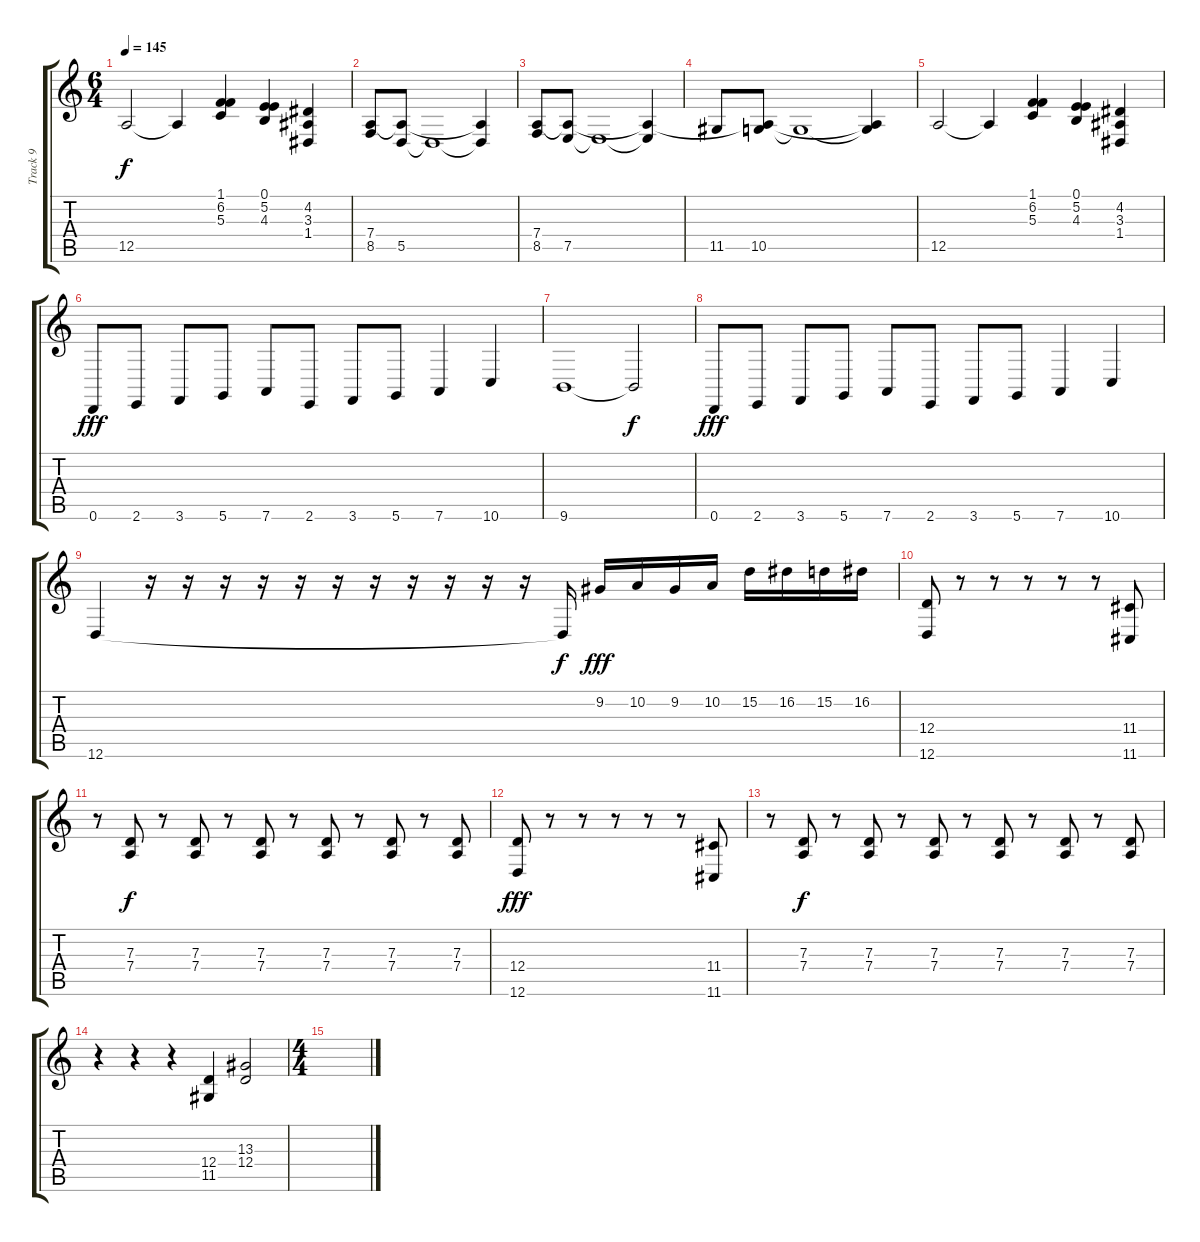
\track ("Track 9" "Track 9") {instrument trumpet}
\staff {score tabs}
\tuning (E4 B3 G3 D3 A2 D2) {hide}
\ts (6 4)
\tempo 145
\clef g2
\ks c
12.5.2{dy f} 12.5{t}.4 (1.1 6.2 5.3).4 (0.1 5.2 4.3).4 (4.2 3.3 1.4).4 |
(7.4 8.5).8 (7.4{t} 5.5).8 5.5{t}.1 (7.4{t} 5.5{t}).4 |
(7.4 8.5).8 (7.4{t} 7.5).8 7.5{t}.1 (7.4{t} 7.5{t}).4 |
11.5.8 (7.4{t} 10.5).8 10.5{t}.1 (7.4{t} 10.5{t}).4 |
12.5.2 12.5{t}.4 (1.1 6.2 5.3).4 (0.1 5.2 4.3).4 (4.2 3.3 1.4).4 |
0.6.8{dy fff} 2.6.8 3.6.8 5.6.8 7.6.8 2.6.8 3.6.8 5.6.8 7.6.4 10.6.4 |
9.6.1 9.6{t}.2{dy f} |
0.6.8{dy fff} 2.6.8 3.6.8 5.6.8 7.6.8 2.6.8 3.6.8 5.6.8 7.6.4 10.6.4 |
12.6.4 r.16 r.16 r.16 r.16 r.16 r.16 r.16 r.16 r.16 r.16 r.16 12.6{t}.16{dy f} 9.2.16{dy fff} 10.2.16 9.2.16 10.2.16 15.2.16 16.2.16 15.2.16 16.2.16 |
(12.4 12.6).8{volume 14 instrument trumpet} r.8 r.8 r.8 r.8 r.8 (11.4 11.6).8 |
r.8 (7.3 7.4).8{dy f} r.8 (7.3 7.4).8 r.8 (7.3 7.4).8 r.8 (7.3 7.4).8 r.8 (7.3 7.4).8 r.8 (7.3 7.4).8 |
(12.4 12.6).8{dy fff volume 14 instrument trumpet} r.8 r.8 r.8 r.8 r.8 (11.4 11.6).8 |
r.8 (7.3 7.4).8{dy f} r.8 (7.3 7.4).8 r.8 (7.3 7.4).8 r.8 (7.3 7.4).8 r.8 (7.3 7.4).8 r.8 (7.3 7.4).8 |
r.4 r.4 r.4 (12.4 11.5).4 (13.3 12.4).2 |
\ts (4 4)
